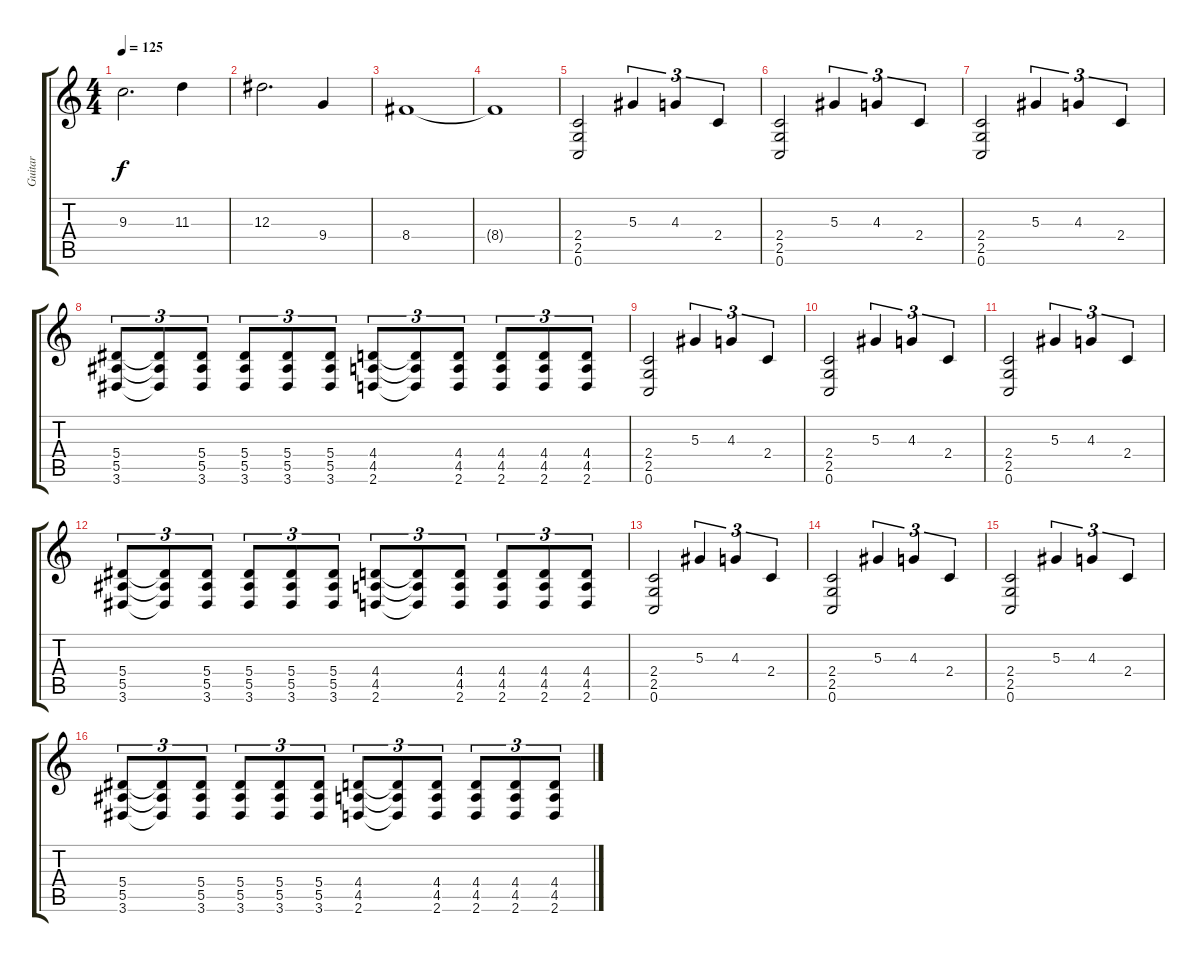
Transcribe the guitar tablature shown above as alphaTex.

\track ("Guitar" "Guitar") {instrument distortionguitar}
\staff {score tabs}
\tuning (C4 G3 Eb3 Bb2 F2 C2) {hide}
\ts (4 4)
\tempo 125
\clef g2
\ks c
9.3.2{d dy f} 11.3.4 |
12.3.2{d} 9.4.4 |
8.4.1 |
8.4{t}.1 |
(2.4 2.5 0.6).2 5.3.4{tu (3 2)} 4.3.4{tu (3 2)} 2.4.4{tu (3 2)} |
(2.4 2.5 0.6).2 5.3.4{tu (3 2)} 4.3.4{tu (3 2)} 2.4.4{tu (3 2)} |
(2.4 2.5 0.6).2 5.3.4{tu (3 2)} 4.3.4{tu (3 2)} 2.4.4{tu (3 2)} |
(5.4 5.5 3.6).8{tu (3 2)} (5.4{t} 5.5{t} 3.6{t}).8{tu (3 2)} (5.4 5.5 3.6).8{tu (3 2)} (5.4 5.5 3.6).8{tu (3 2)} (5.4 5.5 3.6).8{tu (3 2)} (5.4 5.5 3.6).8{tu (3 2)} (4.4 4.5 2.6).8{tu (3 2)} (4.4{t} 4.5{t} 2.6{t}).8{tu (3 2)} (4.4 4.5 2.6).8{tu (3 2)} (4.4 4.5 2.6).8{tu (3 2)} (4.4 4.5 2.6).8{tu (3 2)} (4.4 4.5 2.6).8{tu (3 2)} |
(2.4 2.5 0.6).2 5.3.4{tu (3 2)} 4.3.4{tu (3 2)} 2.4.4{tu (3 2)} |
(2.4 2.5 0.6).2 5.3.4{tu (3 2)} 4.3.4{tu (3 2)} 2.4.4{tu (3 2)} |
(2.4 2.5 0.6).2 5.3.4{tu (3 2)} 4.3.4{tu (3 2)} 2.4.4{tu (3 2)} |
(5.4 5.5 3.6).8{tu (3 2)} (5.4{t} 5.5{t} 3.6{t}).8{tu (3 2)} (5.4 5.5 3.6).8{tu (3 2)} (5.4 5.5 3.6).8{tu (3 2)} (5.4 5.5 3.6).8{tu (3 2)} (5.4 5.5 3.6).8{tu (3 2)} (4.4 4.5 2.6).8{tu (3 2)} (4.4{t} 4.5{t} 2.6{t}).8{tu (3 2)} (4.4 4.5 2.6).8{tu (3 2)} (4.4 4.5 2.6).8{tu (3 2)} (4.4 4.5 2.6).8{tu (3 2)} (4.4 4.5 2.6).8{tu (3 2)} |
(2.4 2.5 0.6).2 5.3.4{tu (3 2)} 4.3.4{tu (3 2)} 2.4.4{tu (3 2)} |
(2.4 2.5 0.6).2 5.3.4{tu (3 2)} 4.3.4{tu (3 2)} 2.4.4{tu (3 2)} |
(2.4 2.5 0.6).2 5.3.4{tu (3 2)} 4.3.4{tu (3 2)} 2.4.4{tu (3 2)} |
(5.4 5.5 3.6).8{tu (3 2)} (5.4{t} 5.5{t} 3.6{t}).8{tu (3 2)} (5.4 5.5 3.6).8{tu (3 2)} (5.4 5.5 3.6).8{tu (3 2)} (5.4 5.5 3.6).8{tu (3 2)} (5.4 5.5 3.6).8{tu (3 2)} (4.4 4.5 2.6).8{tu (3 2)} (4.4{t} 4.5{t} 2.6{t}).8{tu (3 2)} (4.4 4.5 2.6).8{tu (3 2)} (4.4 4.5 2.6).8{tu (3 2)} (4.4 4.5 2.6).8{tu (3 2)} (4.4 4.5 2.6).8{tu (3 2)}
